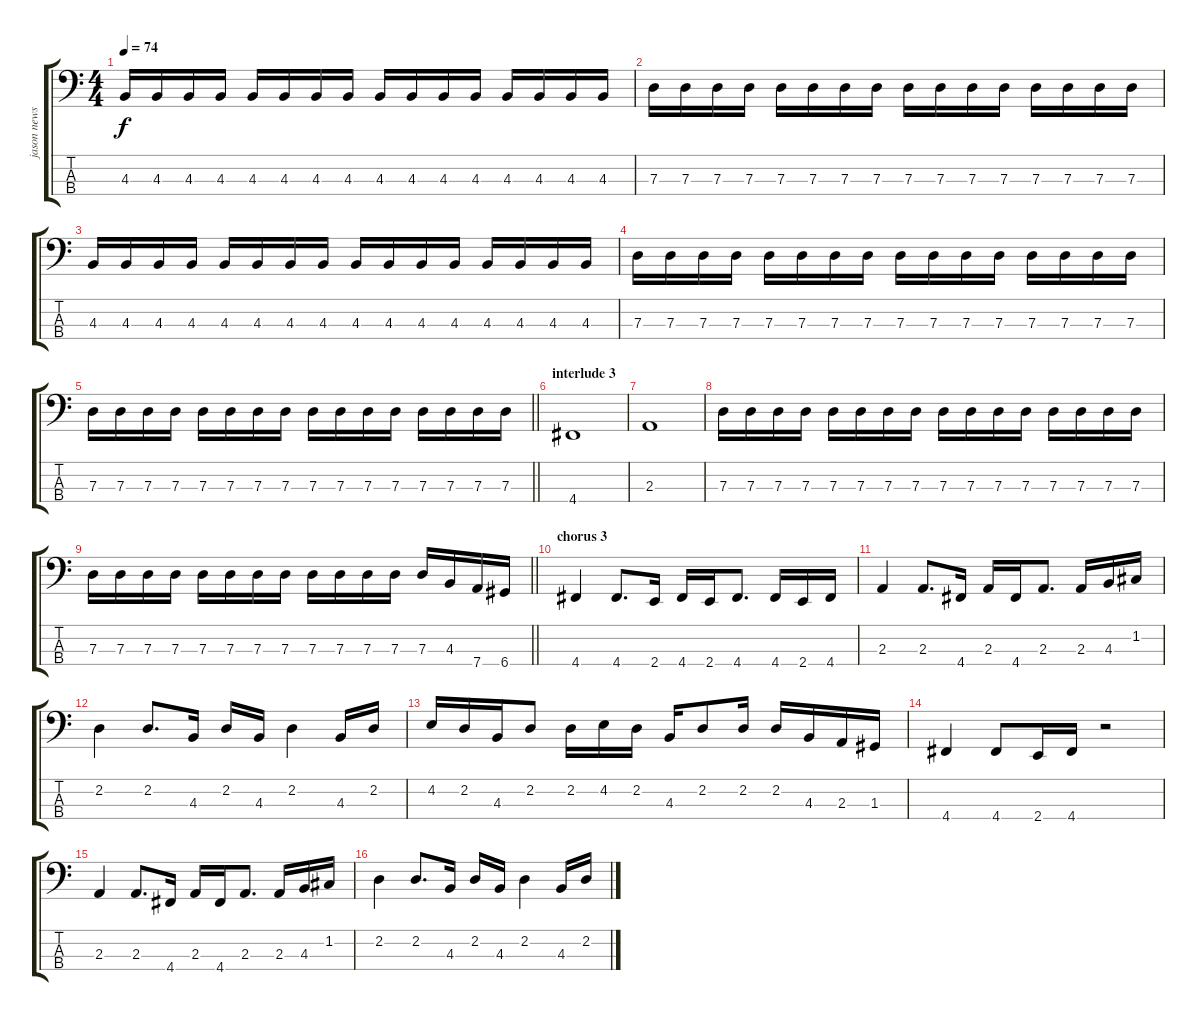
\track ("jason newsted - bass" "jason news") {instrument electricbassfinger}
\staff {score tabs}
\tuning (F2 C2 G1 D1) {hide}
\ts (4 4)
\tempo 74
\clef f4
\ks c
4.3.16{dy f} 4.3.16 4.3.16 4.3.16 4.3.16 4.3.16 4.3.16 4.3.16 4.3.16 4.3.16 4.3.16 4.3.16 4.3.16 4.3.16 4.3.16 4.3.16 |
7.3.16 7.3.16 7.3.16 7.3.16 7.3.16 7.3.16 7.3.16 7.3.16 7.3.16 7.3.16 7.3.16 7.3.16 7.3.16 7.3.16 7.3.16 7.3.16 |
4.3.16 4.3.16 4.3.16 4.3.16 4.3.16 4.3.16 4.3.16 4.3.16 4.3.16 4.3.16 4.3.16 4.3.16 4.3.16 4.3.16 4.3.16 4.3.16 |
7.3.16 7.3.16 7.3.16 7.3.16 7.3.16 7.3.16 7.3.16 7.3.16 7.3.16 7.3.16 7.3.16 7.3.16 7.3.16 7.3.16 7.3.16 7.3.16 |
\barLineRight lightlight
7.3.16 7.3.16 7.3.16 7.3.16 7.3.16 7.3.16 7.3.16 7.3.16 7.3.16 7.3.16 7.3.16 7.3.16 7.3.16 7.3.16 7.3.16 7.3.16 |
\section ("" "interlude 3")
4.4.1 |
2.3.1 |
7.3.16 7.3.16 7.3.16 7.3.16 7.3.16 7.3.16 7.3.16 7.3.16 7.3.16 7.3.16 7.3.16 7.3.16 7.3.16 7.3.16 7.3.16 7.3.16 |
\barLineRight lightlight
7.3.16 7.3.16 7.3.16 7.3.16 7.3.16 7.3.16 7.3.16 7.3.16 7.3.16 7.3.16 7.3.16 7.3.16 7.3.16 4.3.16 7.4.16 6.4.16 |
\section ("" "chorus 3")
4.4.4 4.4.8{d} 2.4.16 4.4.16 2.4.16 4.4.8{d} 4.4.16 2.4.16 4.4.16 |
2.3.4 2.3.8{d} 4.4.16 2.3.16 4.4.16 2.3.8{d} 2.3.16 4.3.16 1.2.16 |
2.2.4 2.2.8{d} 4.3.16 2.2.16 4.3.16 2.2.4 4.3.16 2.2.16 |
4.2.16 2.2.16 4.3.16 2.2.8 2.2.16 4.2.16 2.2.16 4.3.16 2.2.8 2.2.16 2.2.16 4.3.16 2.3.16 1.3.16 |
4.4.4 4.4.8 2.4.16 4.4.16 r.2 |
2.3.4 2.3.8{d} 4.4.16 2.3.16 4.4.16 2.3.8{d} 2.3.16 4.3.16 1.2.16 |
2.2.4 2.2.8{d} 4.3.16 2.2.16 4.3.16 2.2.4 4.3.16 2.2.16
